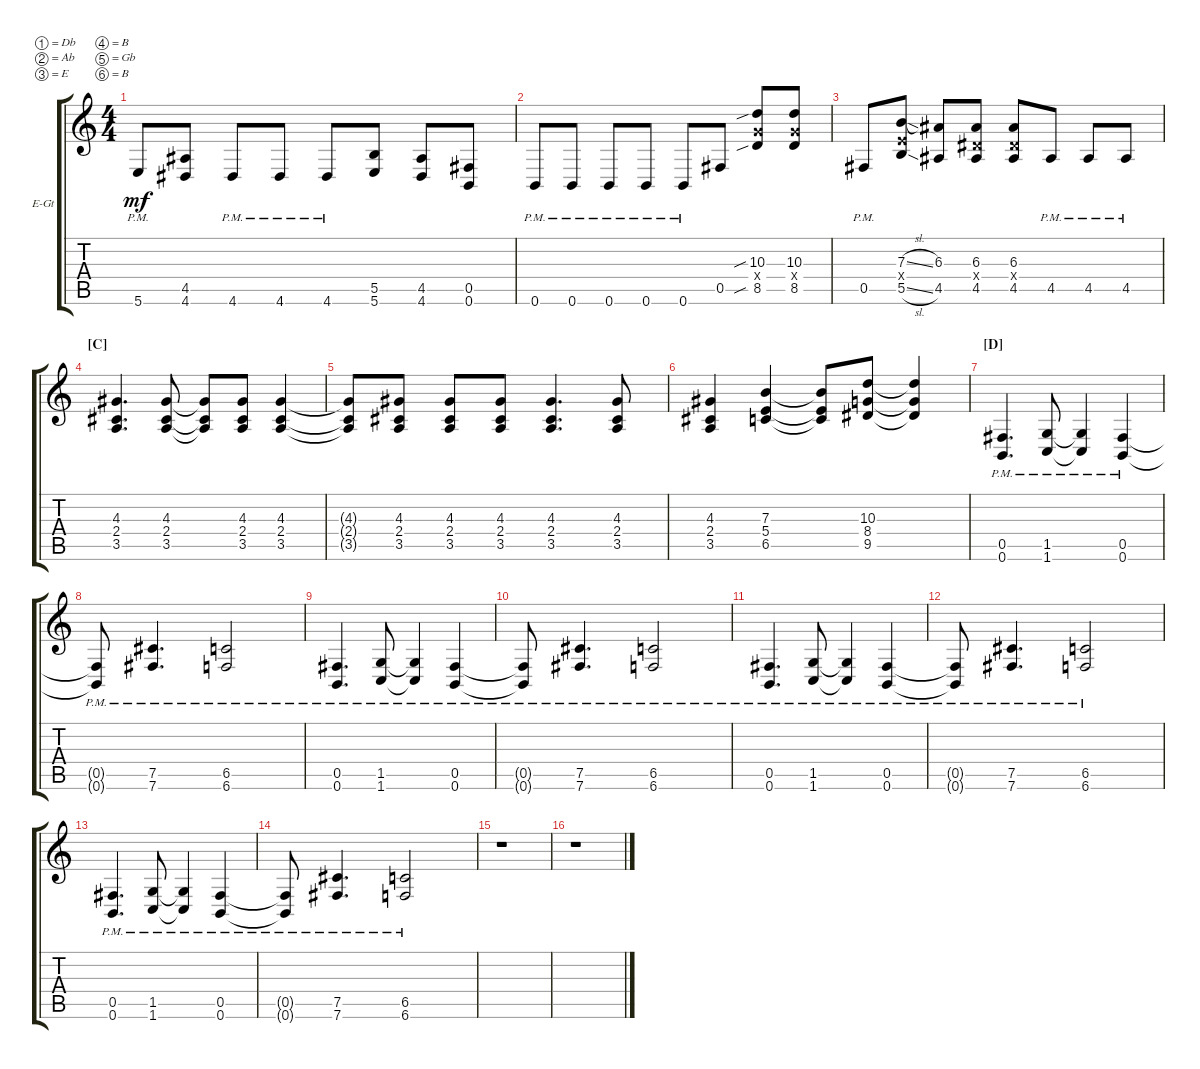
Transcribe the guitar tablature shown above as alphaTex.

\defaultSystemsLayout 4
\bracketExtendMode groupsimilarinstruments
\firstSystemTrackNameOrientation horizontal
\otherSystemsTrackNameOrientation horizontal
\track ("Mick Thomson" "E-Gt") {instrument distortionguitar}
\staff {score tabs}
\tuning (Db4 Ab3 E3 B2 Gb2 B1)
\ts (4 4)
\tempo (140 hide)
\clef g2
\ks c
5.6{pm}.8{dy mf} (4.6 4.5).8 4.6{pm}.8 4.6{pm}.8 4.6{pm}.8 (5.6 5.5).8 (4.5 4.6).8 (0.6 0.5).8 |
0.6{pm}.8 0.6{pm}.8 0.6{pm}.8 0.6{pm}.8 0.6{pm}.8 0.5.8 (8.5{sib} 8.4{x} 10.3{sib}).8 (8.5 8.4{x} 10.3).8 |
0.5{pm}.8 (5.5{sl} 5.4{x} 7.3{sl}).8 (4.5 6.3).8 (4.5 6.3 4.4{x}).8 (4.5 6.3 4.4{x}).8 4.5{pm}.8 4.5{pm}.8 4.5{pm}.8 |
\section ("C" "")
\tempo (142 hide)
(3.5 2.4 4.3).4{d} (3.5 2.4 4.3).8 (4.3{t} 2.4{t} 3.5{t}).8 (3.5 2.4 4.3).8 (4.3 2.4 3.5).4 |
(3.5{t} 2.4{t} 4.3{t}).8 (3.5 2.4 4.3).8 (3.5 2.4 4.3).8 (3.5 2.4 4.3).8 (3.5 2.4 4.3).4{d} (3.5 2.4 4.3).8 |
(3.5 2.4 4.3).4 (7.3 5.4 6.5).4 (6.5{t} 5.4{t} 7.3{t}).8 (10.3 8.4 9.5).8 (9.5{t} 8.4{t} 10.3{t}).4 |
\section ("D" "")
\tempo (150 hide)
(0.5{pm} 0.6{pm}).4{d} (1.5{pm} 1.6{pm}).8 (1.5{pm t} 1.6{pm t}).4 (0.6{pm} 0.5{pm}).4 |
(0.6{pm t} 0.5{pm t}).8 (7.6{pm} 7.5{pm}).4{d} (6.6{pm} 6.5{pm}).2 |
(0.5{pm} 0.6{pm}).4{d} (1.5{pm} 1.6{pm}).8 (1.5{pm t} 1.6{pm t}).4 (0.6{pm} 0.5{pm}).4 |
(0.6{pm t} 0.5{pm t}).8 (7.6{pm} 7.5{pm}).4{d} (6.6{pm} 6.5{pm}).2 |
(0.5{pm} 0.6{pm}).4{d} (1.5{pm} 1.6{pm}).8 (1.5{pm t} 1.6{pm t}).4 (0.6{pm} 0.5{pm}).4 |
(0.6{pm t} 0.5{pm t}).8 (7.6{pm} 7.5{pm}).4{d} (6.6{pm} 6.5{pm}).2 |
(0.5{pm} 0.6{pm}).4{d} (1.5{pm} 1.6{pm}).8 (1.5{pm t} 1.6{pm t}).4 (0.6{pm} 0.5{pm}).4 |
(0.6{pm t} 0.5{pm t}).8 (7.6{pm} 7.5{pm}).4{d} (6.6{pm} 6.5{pm}).2 |
\tempo (160 hide)
r.1 |
r.1
